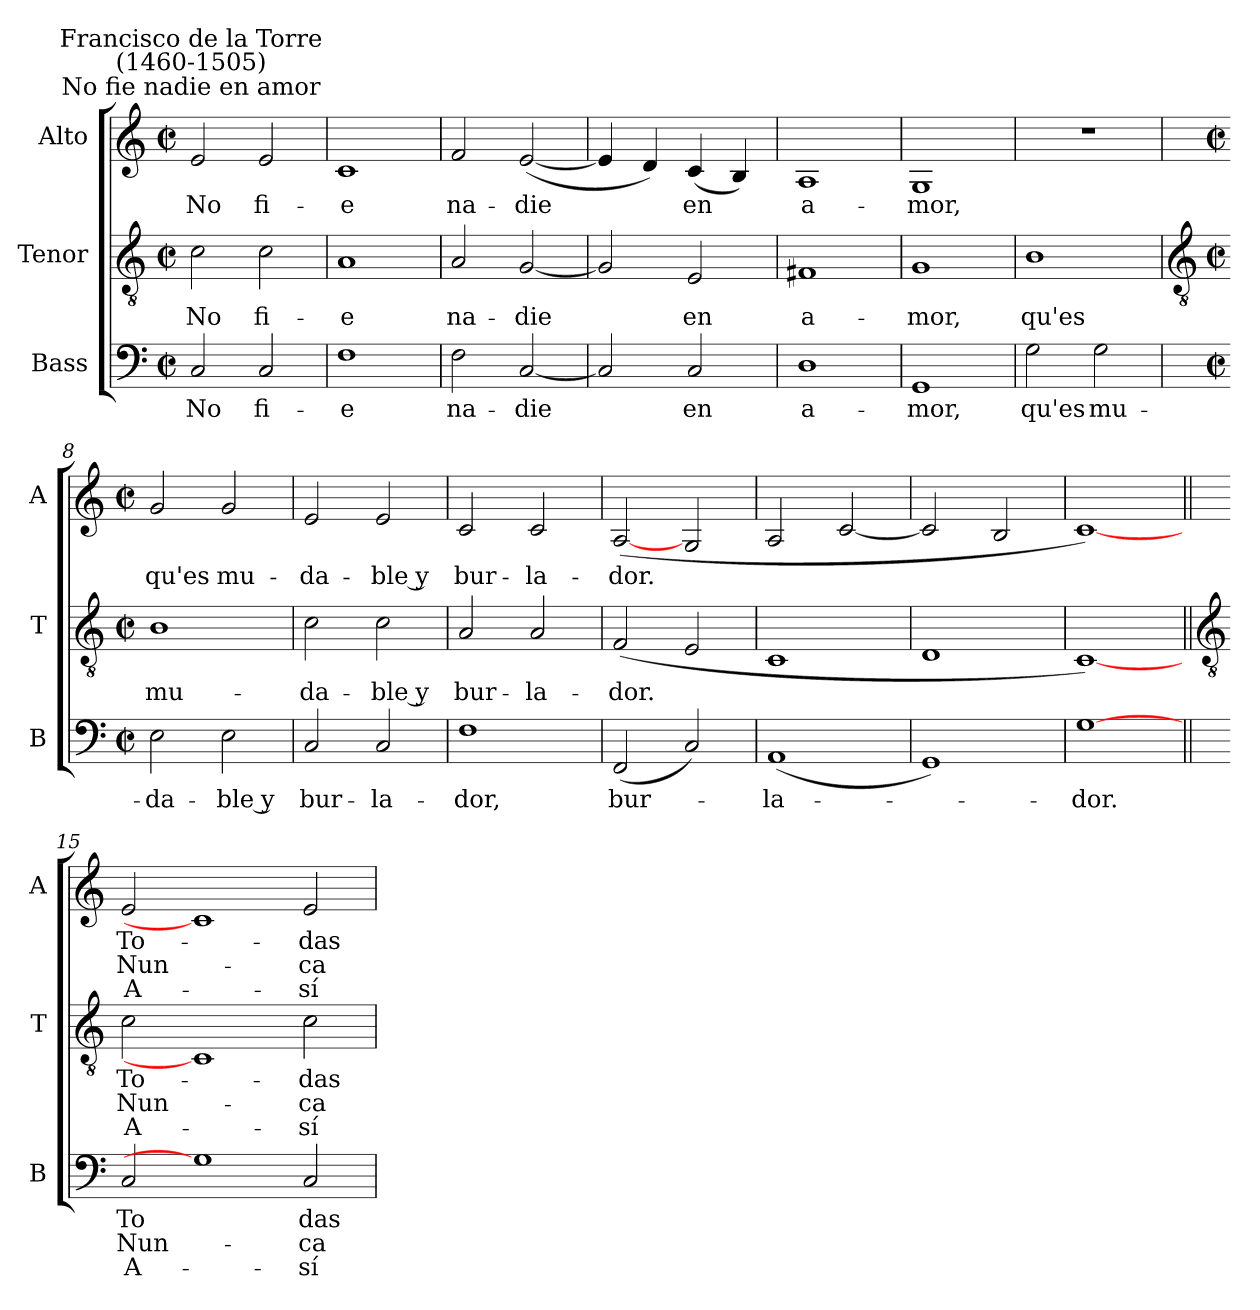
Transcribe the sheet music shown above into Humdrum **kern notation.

**kern	**text	**text	**text	**kern	**text	**text	**text	**kern	**text	**text	**text
*part3	*part3	*part3	*part3	*part2	*part2	*part2	*part2	*part1	*part1	*part1	*part1
*staff3	*staff3	*staff3	*staff3	*staff2	*staff2	*staff2	*staff2	*staff1	*staff1	*staff1	*staff1
*I"Bass	*	*	*	*I"Tenor	*	*	*	*I"Alto	*	*	*
*I'B	*	*	*	*I'T	*	*	*	*I'A	*	*	*
*clefF4	*	*	*	*clefGv2	*	*	*	*clefG2	*	*	*
*k[]	*	*	*	*k[]	*	*	*	*k[]	*	*	*
*C:	*	*	*	*C:	*	*	*	*C:	*	*	*
*M2/2	*	*	*	*M2/2	*	*	*	*M2/2	*	*	*
*met(c|)	*	*	*	*met(c|)	*	*	*	*met(c|)	*	*	*
=1	=1	=1	=1	=1	=1	=1	=1	=1	=1	=1	=1
!	!	!	!	!	!	!	!	!LO:TX:a:cj:t=No fie nadie en amor	!	!	!
!	!	!	!	!	!	!	!	!LO:TX:a:cj:t=Francisco de la Torre\n(1460-1505)	!	!	!
!	!LO:LY:b	!	!	!	!LO:LY:b	!	!	!	!LO:LY:b	!	!
2C	No	.	.	2c	No	.	.	2e	No	.	.
!	!LO:LY:b	!	!	!	!LO:LY:b	!	!	!	!LO:LY:b	!	!
2C	fi-	.	.	2c	fi-	.	.	2e	fi-	.	.
=2	=2	=2	=2	=2	=2	=2	=2	=2	=2	=2	=2
!	!LO:LY:b	!	!	!	!LO:LY:b	!	!	!	!LO:LY:b	!	!
1F	-e	.	.	1A	-e	.	.	1c	-e	.	.
=3	=3	=3	=3	=3	=3	=3	=3	=3	=3	=3	=3
!	!LO:LY:b	!	!	!	!LO:LY:b	!	!	!	!LO:LY:b	!	!
2F	na-	.	.	2A	na-	.	.	2f	na-	.	.
!	!LO:LY:b	!	!	!	!LO:LY:b	!	!	!	!LO:LY:b	!	!
[2C	-die	.	.	[2G	-die	.	.	(<[2e	-die	.	.
=4	=4	=4	=4	=4	=4	=4	=4	=4	=4	=4	=4
2C]	.	.	.	2G]	.	.	.	4e]	.	.	.
.	.	.	.	.	.	.	.	4d)	.	.	.
!	!LO:LY:b	!	!	!	!LO:LY:b	!	!	!	!LO:LY:b	!	!
2C	en	.	.	2E	en	.	.	(<4c	en	.	.
.	.	.	.	.	.	.	.	4B)	.	.	.
=5	=5	=5	=5	=5	=5	=5	=5	=5	=5	=5	=5
!	!LO:LY:b	!	!	!	!LO:LY:b	!	!	!	!LO:LY:b	!	!
1D	a-	.	.	1F#X	a-	.	.	1A	a-	.	.
=6	=6	=6	=6	=6	=6	=6	=6	=6	=6	=6	=6
!	!LO:LY:b	!	!	!	!LO:LY:b	!	!	!	!LO:LY:b	!	!
1GG	-mor,	.	.	1G	-mor,	.	.	1G	-mor,	.	.
=7	=7	=7	=7	=7	=7	=7	=7	=7	=7	=7	=7
!	!LO:LY:b	!	!	!	!LO:LY:b	!	!	!	!	!	!
2G	qu'es	.	.	1B	qu'es	.	.	1r	.	.	.
!	!LO:LY:b	!	!	!	!	!	!	!	!	!	!
2G	mu-	.	.	.	.	.	.	.	.	.	.
!!LO:LB:g=z
=8	=8	=8	=8	=8	=8	=8	=8	=8	=8	=8	=8
*	*	*	*	*clefGv2	*	*	*	*	*	*	*
*M2/2	*	*	*	*M2/2	*	*	*	*M2/2	*	*	*
*met(c|)	*	*	*	*met(c|)	*	*	*	*met(c|)	*	*	*
!	!LO:LY:b	!	!	!	!LO:LY:b	!	!	!	!LO:LY:b	!	!
2E	-da-	.	.	1B	mu-	.	.	2g	qu'es	.	.
!	!LO:LY:b	!	!	!	!	!	!	!	!LO:LY:b	!	!
2E	-ble y	.	.	.	.	.	.	2g	mu-	.	.
=9	=9	=9	=9	=9	=9	=9	=9	=9	=9	=9	=9
!	!LO:LY:b	!	!	!	!LO:LY:b	!	!	!	!LO:LY:b	!	!
2C	bur-	.	.	2c	-da-	.	.	2e	-da-	.	.
!	!LO:LY:b	!	!	!	!LO:LY:b	!	!	!	!LO:LY:b	!	!
2C	-la-	.	.	2c	-ble y	.	.	2e	-ble y	.	.
=10	=10	=10	=10	=10	=10	=10	=10	=10	=10	=10	=10
!	!LO:LY:b	!	!	!	!LO:LY:b	!	!	!	!LO:LY:b	!	!
1F	-dor,	.	.	2A	bur-	.	.	2c	bur-	.	.
!	!	!	!	!	!LO:LY:b	!	!	!	!LO:LY:b	!	!
.	.	.	.	2A	-la-	.	.	2c	-la-	.	.
=11	=11	=11	=11	=11	=11	=11	=11	=11	=11	=11	=11
!	!LO:LY:b	!	!	!	!LO:LY:b	!	!	!	!LO:LY:b	!	!
(<2FF	bur-	.	.	(<2F	-dor.	.	.	(<[2A	-dor.	.	.
2C)	.	.	.	2E	.	.	.	2G	.	.	.
=12	=12	=12	=12	=12	=12	=12	=12	=12	=12	=12	=12
!	!LO:LY:b	!	!	!	!	!	!	!	!	!	!
(<1AA	la-	.	.	1C	.	.	.	2A	.	.	.
.	.	.	.	.	.	.	.	[2c	.	.	.
=13	=13	=13	=13	=13	=13	=13	=13	=13	=13	=13	=13
1GG)	.	.	.	1D	.	.	.	2c]	.	.	.
.	.	.	.	.	.	.	.	2B	.	.	.
=14	=14	=14	=14	=14	=14	=14	=14	=14	=14	=14	=14
!	!LO:LY:b	!	!	!	!	!	!	!	!	!	!
[1G	dor.	.	.	[1C)	.	.	.	[1c)	.	.	.
!!LO:LB:g=z
=15||	=15||	=15||	=15||	=15||	=15||	=15||	=15||	=15||	=15||	=15||	=15||
*	*	*	*	*clefGv2	*	*	*	*	*	*	*
!	!LO:LY:b	!LO:LY:b	!LO:LY:b	!	!LO:LY:b	!LO:LY:b	!LO:LY:b	!	!LO:LY:b	!LO:LY:b	!LO:LY:b
2C	To	Nun-	-A-	2c	To-	-Nun-	-A-	2e	To-	-Nun-	-A-
1G]	.	.	.	1C]	.	.	.	1c]	.	.	.
!	!LO:LY:b	!LO:LY:b	!LO:LY:b	!	!LO:LY:b	!LO:LY:b	!LO:LY:b	!	!LO:LY:b	!LO:LY:b	!LO:LY:b
2C	-das	ca	sí	2c	-das	ca	sí	2e	-das	ca	sí
=	=	=	=	=	=	=	=	=	=	=	=
*-	*-	*-	*-	*-	*-	*-	*-	*-	*-	*-	*-
